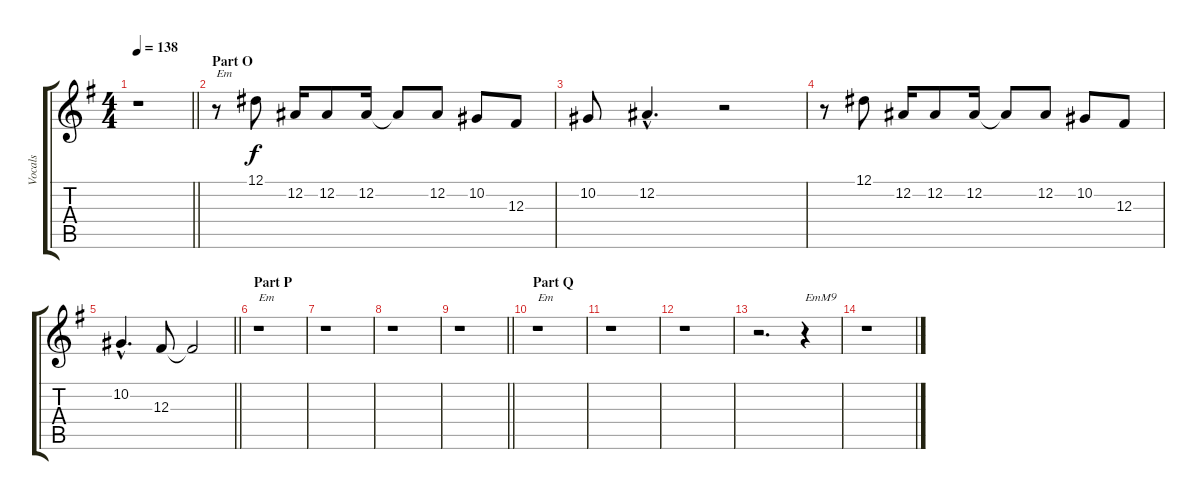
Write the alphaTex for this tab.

\track ("Vocals" "Vocals") {instrument trumpet}
\staff {score tabs}
\tuning (Eb4 Bb3 Gb3 Db3 Ab2 Eb2) {hide}
\ts (4 4)
\tempo 138
\clef g2
\barLineRight lightlight
\ks g
r.1{dy f} |
\section ("" "Part O")
r.8{txt "Em"} 12.1.8 12.2.16 12.2.8 12.2.16 12.2{t}.8 12.2.8 10.2.8 12.3.8 |
10.2.8 12.2{hac}.4{d} r.2 |
r.8 12.1.8 12.2.16 12.2.8 12.2.16 12.2{t}.8 12.2.8 10.2.8 12.3.8 |
\barLineRight lightlight
10.2{hac}.4{d} 12.3.8 12.3{t}.2 |
\section ("" "Part P")
r.1{txt "Em"} |
r.1 |
r.1 |
\barLineRight lightlight
r.1 |
\section ("" "Part Q")
r.1{txt "Em"} |
r.1 |
r.1 |
r.2{d} r.4{txt "EmM9"} |
r.1
